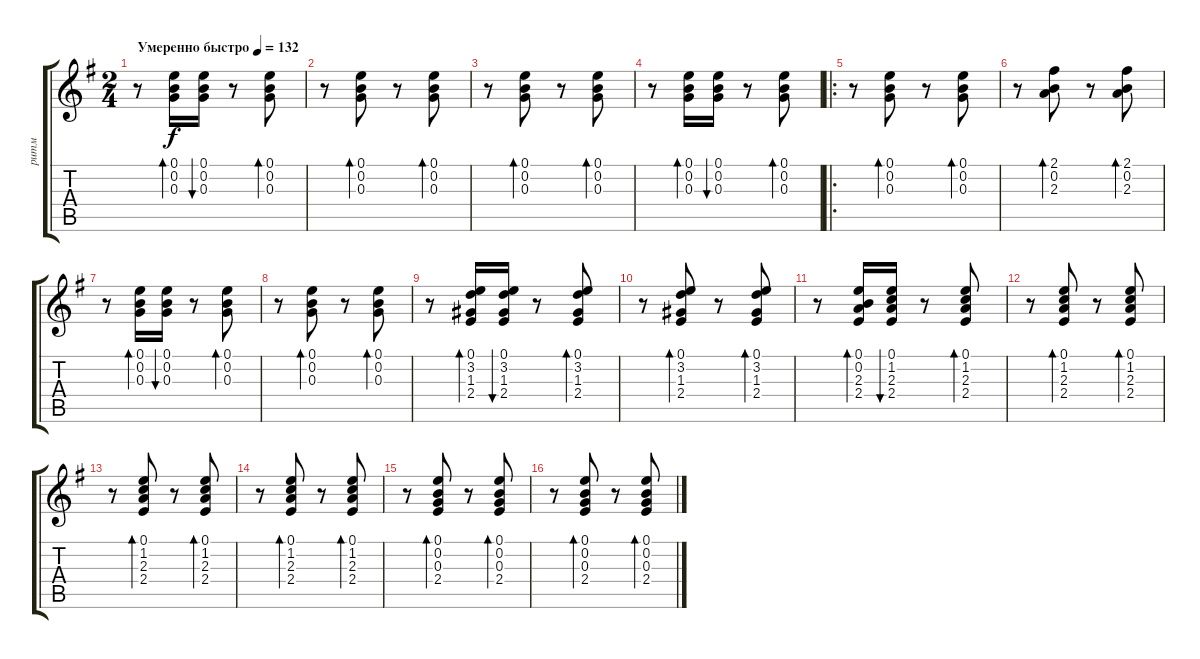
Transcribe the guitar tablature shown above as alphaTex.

\track ("ритм" "ритм") {instrument acousticguitarsteel}
\staff {score tabs}
\tuning (E4 B3 G3 D3 A2 E2) {hide}
\ts (2 4)
\tempo (132 "Умеренно быстро")
\clef g2
\ks eminor
r.8{dy f instrument acousticguitarsteel} (0.1 0.2 0.3).16{bd 60} (0.1 0.2 0.3).16{bu 60} r.8 (0.1 0.2 0.3).8{bd 60} |
r.8 (0.1 0.2 0.3).8{bd 60} r.8 (0.1 0.2 0.3).8{bd 60} |
r.8 (0.1 0.2 0.3).8{bd 60} r.8 (0.1 0.2 0.3).8{bd 60} |
r.8 (0.1 0.2 0.3).16{bd 60} (0.1 0.2 0.3).16{bu 60} r.8 (0.1 0.2 0.3).8{bd 60} |
\ro
r.8 (0.1 0.2 0.3).8{bd 60} r.8 (0.1 0.2 0.3).8{bd 60} |
r.8 (2.1 0.2 2.3).8{bd 60} r.8 (2.1 0.2 2.3).8{bd 60} |
r.8 (0.1 0.2 0.3).16{bd 60} (0.1 0.2 0.3).16{bu 60} r.8 (0.1 0.2 0.3).8{bd 60} |
r.8 (0.1 0.2 0.3).8{bd 60} r.8 (0.1 0.2 0.3).8{bd 60} |
r.8 (0.1 3.2 1.3 2.4).16{bd 60} (0.1 3.2 1.3 2.4).16{bu 60} r.8 (0.1 3.2 1.3 2.4).8{bd 60} |
r.8 (0.1 3.2 1.3 2.4).8{bd 60} r.8 (0.1 3.2 1.3 2.4).8{bd 60} |
r.8 (0.1 0.2 2.3 2.4).16{bd 60} (0.1 1.2 2.3 2.4).16{bu 60} r.8 (0.1 1.2 2.3 2.4).8{bd 60} |
r.8 (0.1 1.2 2.3 2.4).8{bd 60} r.8 (0.1 1.2 2.3 2.4).8{bd 60} |
r.8 (0.1 1.2 2.3 2.4).8{bd 60} r.8 (0.1 1.2 2.3 2.4).8{bd 60} |
r.8 (0.1 1.2 2.3 2.4).8{bd 60} r.8 (0.1 1.2 2.3 2.4).8{bd 60} |
r.8 (0.1 0.2 0.3 2.4).8{bd 60} r.8 (0.1 0.2 0.3 2.4).8{bd 60} |
r.8 (0.1 0.2 0.3 2.4).8{bd 60} r.8 (0.1 0.2 0.3 2.4).8{bd 60}
